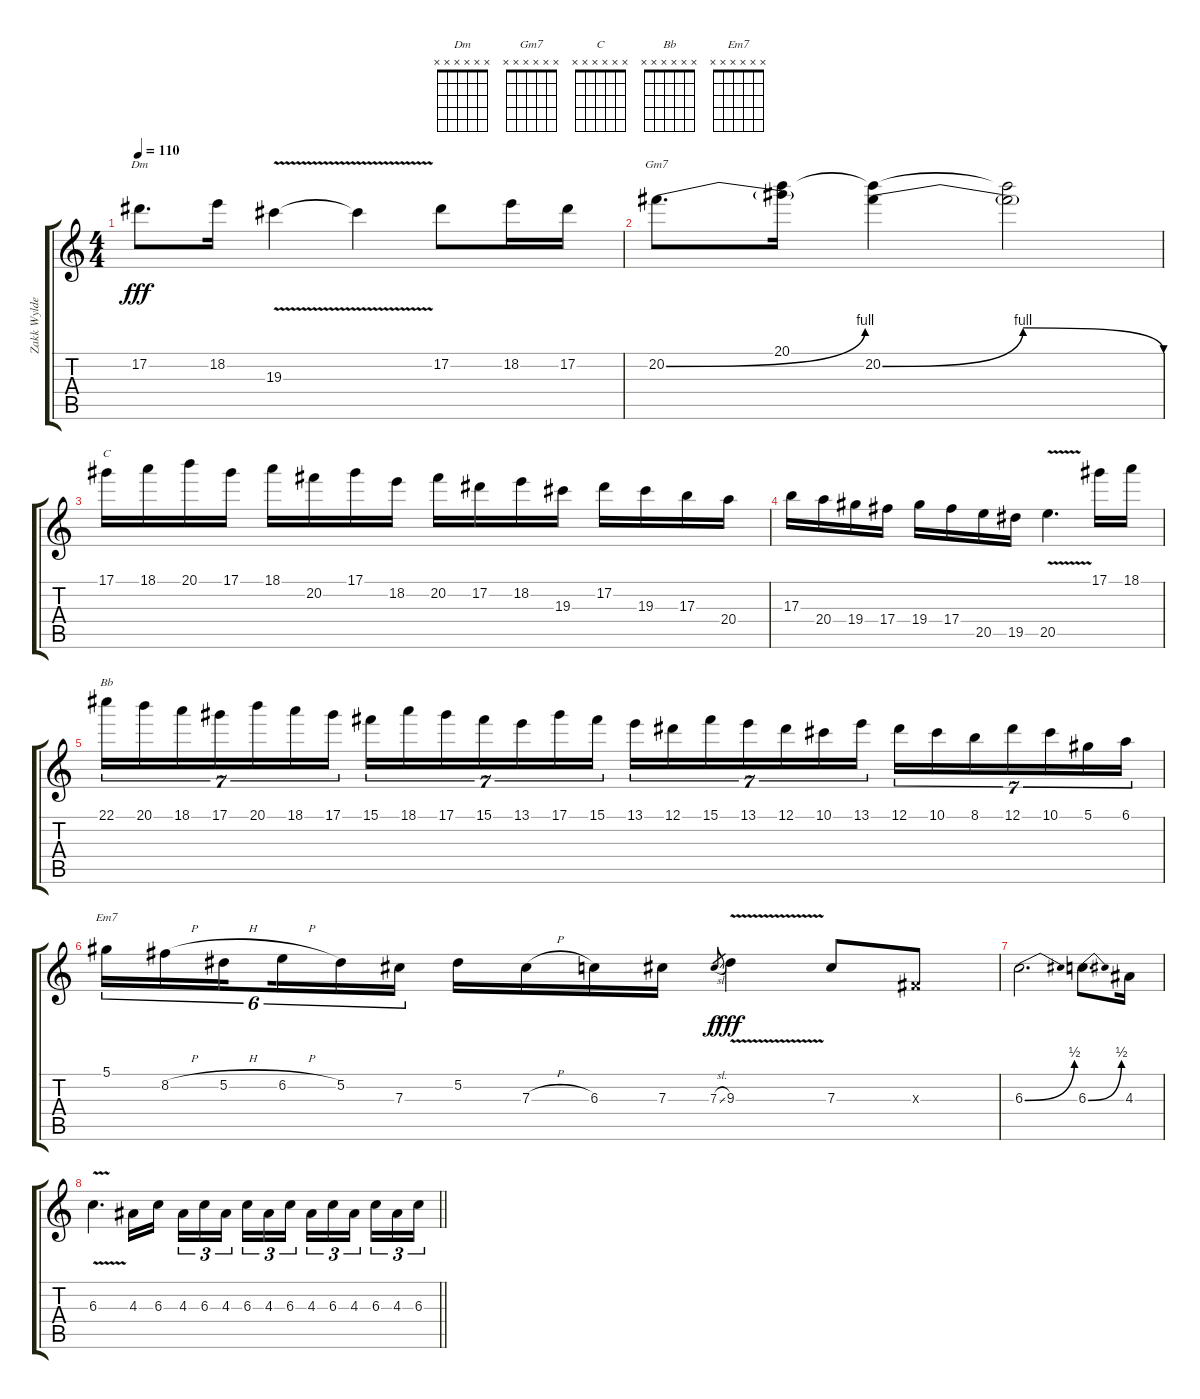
\track ("Zakk Wylde" "Zakk Wylde") {instrument overdrivenguitar}
\staff {score tabs}
\tuning (Eb4 Bb3 Gb3 Db3 Ab2 Eb2) {hide}
\chord ("Dm" x x x x x x)
\chord ("Gm7" x x x x x x)
\chord ("C" x x x x x x)
\chord ("Bb" x x x x x x)
\chord ("Em7" x x x x x x)
\ts (4 4)
\section ("" "")
\tempo 110
\clef g2
\ks c
17.2.8{d ch "Dm" dy fff} 18.2.16 19.3{v}.4 19.3{t}.4 17.2.8 18.2.16 17.2.16 |
20.2{be (bend 0 0 60 4)}.8{d ch "Gm7"} (20.1 20.2{t}).16 (20.1{t} 20.2{be (bendrelease 0 0 30 4 45 4 60 0)}).4 (20.1{t} 20.2{t}).2 |
17.1.16{ch "C"} 18.1.16 20.1.16 17.1.16 18.1.16 20.2.16 17.1.16 18.2.16 20.2.16 17.2.16 18.2.16 19.3.16 17.2.16 19.3.16 17.3.16 20.4.16 |
17.3.16 20.4.16 19.4.16 17.4.16 19.4.16 17.4.16 20.5.16 19.5.16 20.5{v}.4{d} 17.1.16 18.1.16 |
22.1.16{tu (7 4) ch "Bb"} 20.1.16{tu (7 4)} 18.1.16{tu (7 4)} 17.1.16{tu (7 4)} 20.1.16{tu (7 4)} 18.1.16{tu (7 4)} 17.1.16{tu (7 4)} 15.1.16{tu (7 4)} 18.1.16{tu (7 4)} 17.1.16{tu (7 4)} 15.1.16{tu (7 4)} 13.1.16{tu (7 4)} 17.1.16{tu (7 4)} 15.1.16{tu (7 4)} 13.1.16{tu (7 4)} 12.1.16{tu (7 4)} 15.1.16{tu (7 4)} 13.1.16{tu (7 4)} 12.1.16{tu (7 4)} 10.1.16{tu (7 4)} 13.1.16{tu (7 4)} 12.1.16{tu (7 4)} 10.1.16{tu (7 4)} 8.1.16{tu (7 4)} 12.1.16{tu (7 4)} 10.1.16{tu (7 4)} 5.1.16{tu (7 4)} 6.1.16{tu (7 4)} |
5.1.16{tu (6 4) ch "Em7"} 8.2{h}.16{tu (6 4)} 5.2{h}.16{tu (6 4) beam splitsecondary} 6.2{h}.16{tu (6 4)} 5.2.16{tu (6 4)} 7.3.16{tu (6 4)} 5.2.16 7.3{h}.16 6.3.16 7.3.16 7.3{sl}.8{gr dy f} 9.3{v}.4{dy fff} 7.3.8 0.3{x}.8 |
6.3{be (bend 0 0 60 2)}.2{d} 6.3{be (bend 0 0 60 2)}.8{d} 4.3.16 |
\barLineRight lightlight
6.3{v}.4{d} 4.3.16 6.3.16 4.3.16{tu (3 2)} 6.3.16{tu (3 2)} 4.3.16{tu (3 2) beam splitsecondary} 6.3.16{tu (3 2)} 4.3.16{tu (3 2)} 6.3.16{tu (3 2)} 4.3.16{tu (3 2)} 6.3.16{tu (3 2)} 4.3.16{tu (3 2) beam splitsecondary} 6.3.16{tu (3 2)} 4.3.16{tu (3 2)} 6.3.16{tu (3 2)}
